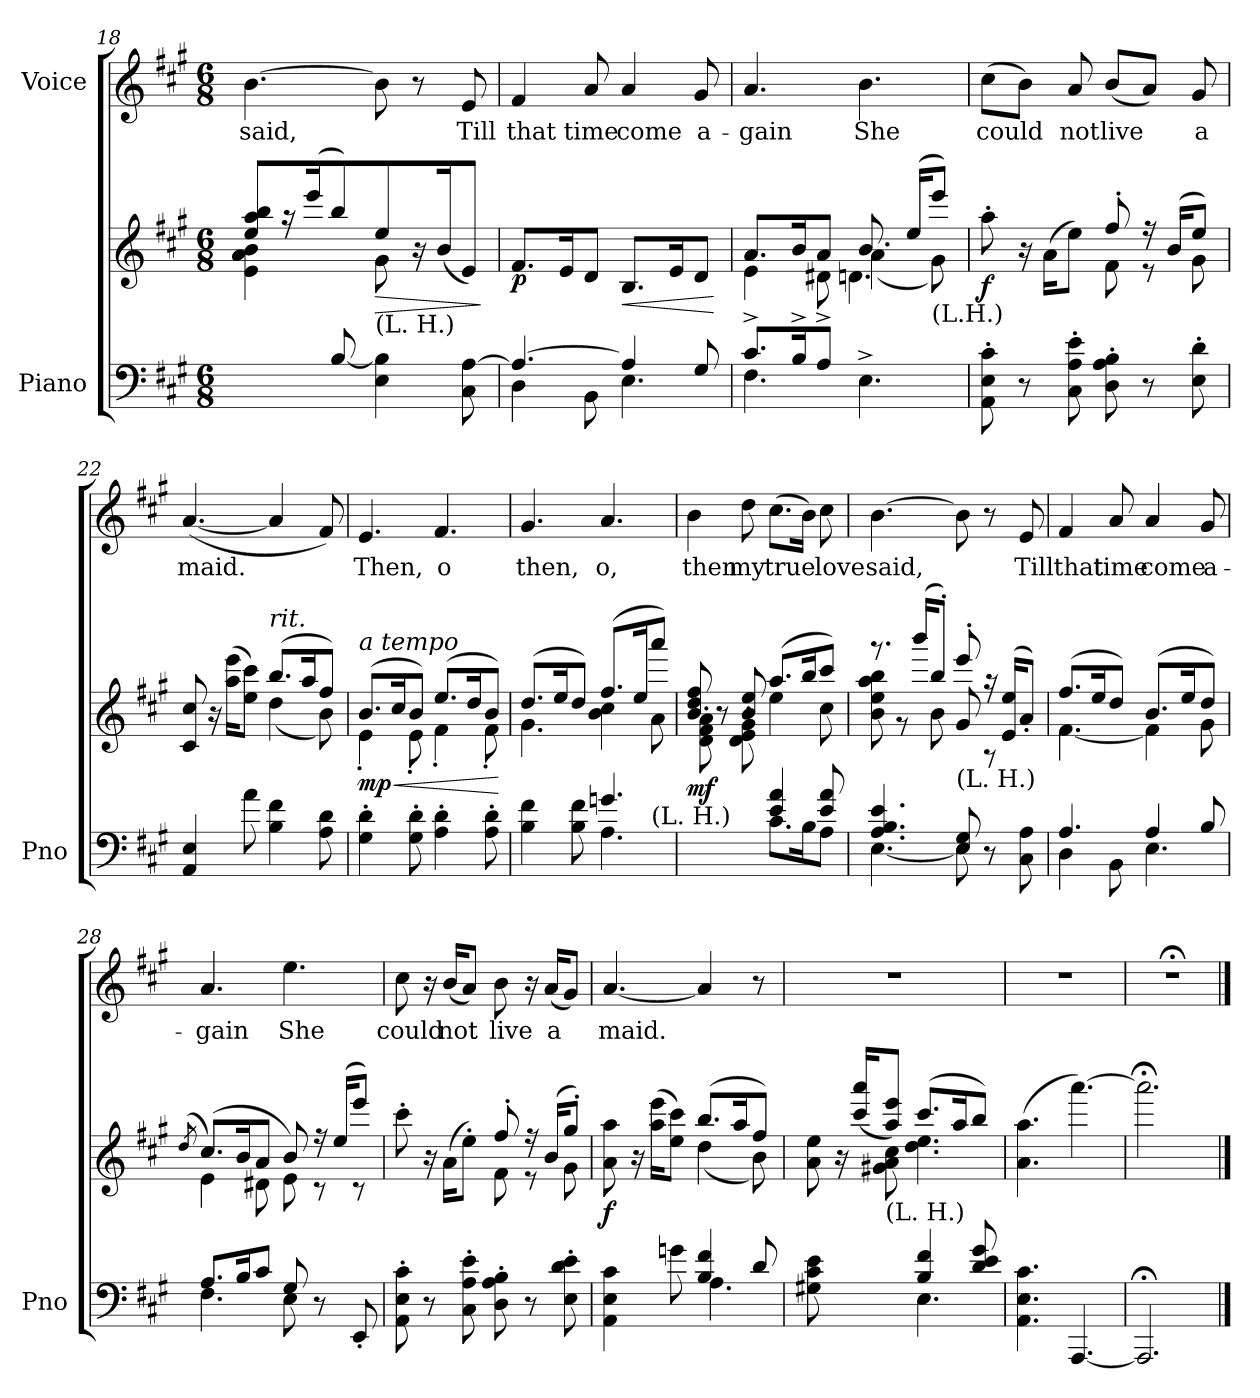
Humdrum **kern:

**kern	**kern	**dynam	**kern	**text
*part2	*part2	*part2	*part1	*part1
*staff3	*staff2	*staff2/3	*staff1	*staff1
*I"Piano	*	*	*I"Voice	*
*I'Pno	*	*	*	*
*clefF4	*clefG2	*	*clefG2	*
*k[f#c#g#]	*k[f#c#g#]	*	*k[f#c#g#]	*
*M6/8	*M6/8	*	*M6/8	*
=18	=18	=18	=18	=18
*	*^	*	*	*
*	*	*^	*	*	*
4ryy	8ee/ 8aa/ 8bb/L	4.ryy	4e\ 4a\ 4b\	.	[4.b\	said,
.	16r	.	.	.	.	.
.	(>16eee/J	.	.	.	.	.
[8B/	8bb/J)	.	2ryy	.	.	.
!	!LO:TX:b:t=(L. H.)	!	!	!	!	!
!	!	!	!	!LO:HP:b	!	!
4E\ 4B\]	8ee/L	8g#\	.	>	8b\]	.
.	16r	4ryy	.	.	8r	.
.	(>16b/J	.	.	.	.	.
8C#\ [>8A\	8e/J)	.	.	.	8e/	Till
*	*v	*v	*v	*	*	*
.	.	]	.	.
=19	=19	=19	=19	=19
*^	*	*	*	*
!	!	!	!LO:DY:b	!	!
4.A/_	4D\	8.f#/L	p	4f#/	that
.	.	16e/K	.	.	.
.	8BB\	8d/J	.	8a/	time
!	!	!	!LO:HP:b	!	!
4A/]	4.E\	8.B/L	<	4a/	come
.	.	16e/K	.	.	.
8G#/	.	8d/J	.	8g#/	a-
*v	*v	*	*	*	*
.	.	[	.	.
=20	=20	=20	=20	=20
*^	*^	*	*	*
*	*	*	*^	*	*	*
8.c#^/L	4.F#\	8.a/L	4e\	4.ryy	.	4.a/	-gain
16B^/K	.	16b/K	.	.	.	.	.
8A^/J	.	8a/J	8d#X\	.	.	.	.
4.E^\	4.ryy	8.b/	(4a\	4.dn\	.	4.b\	She
.	.	(16ee/KL	.	.	.	.	.
!	!	!LO:TX:b:t=(L.H.)	!	!	!	!	!
.	.	8eee/J)	8g#\)	.	.	.	.
*v	*v	*	*	*	*	*	*
*	*	*v	*v	*	*	*
=21	=21	=21	=21	=21	=21
!	!	!	!LO:DY:b	!	!
8AA\' 8E\' 8c#\'	8aa'\	4.ryy	f	(8cc#\L	could
8r	16r	.	.	8b\J)	.
.	(16a\KL	.	.	.	.
8C#\' 8A\' 8e\'	8ee\J)	.	.	8a/	not
8D\' 8A\' 8B\'	8ff#'/	8f#\	.	(8b/L	live
8r	16r	8r	.	8a/J)	.
.	(16b/KL	.	.	.	.
8E\' 8d\'	8ee/J)	8g#\	.	8g#/	a
=22	=22	=22	=22	=22	=22
4AA/ 4E/	8c#/ 8cc#/	4.ryy	.	([4.a/	maid.
.	16r	.	.	.	.
.	(16aa\ 16eee\KL	.	.	.	.
8a\	8ee\ 8ccc#\J)	.	.	.	.
!	!LO:TX:i:t=rit.	!	!	!	!
4B\ 4f#\	(8.bb/L	(4dd\	.	4a/]	.
.	16aa/K	.	.	.	.
8A\ 8d\	8ff#/J)	8b\)	.	8f#/)	.
=23	=23	=23	=23	=23	=23
!	!LO:TX:i:t=a tempo	!	!	!	!
!	!	!	!LO:HP:b	!	!
!	!	!	!LO:DY:n=1:b	!	!
4G#\' 4d\'	(8.b/L	4e'\	< mp	4.e/	Then,
.	16cc#/K	.	.	.	.
8G#\' 8d\'	8b/J)	8e'\	.	.	.
4A\' 4d\'	(8.ee/L	4f#'\	.	4.f#/	o
.	16dd/K	.	.	.	.
8A\' 8d\'	8b/J)	8f#'\	.	.	.
*	*v	*v	*	*	*
.	.	[	.	.
=24	=24	=24	=24	=24
*^	*^	*	*	*
4B\ 4f#\	4.ryy	(8.dd/L	4.g#\	.	4.g#/	then,
.	.	16ee/K	.	.	.	.
8B\ 8f#\	.	8dd/J)	.	.	.	.
4.gn/	4.A\	(8.ff#/L	4b\ 4cc#\	.	4.a/	o,
.	.	16ee/K	.	.	.	.
!	!	!LO:TX:b:t=(L. H.)	!	!	!	!
.	.	8aaa/J)	8a\	.	.	.
=25	=25	=25	=25	=25	=25	=25
*	*	*	*^	*	*	*
!	!	!	!	!	!LO:DY:b	!	!
8ryy	4.ryy	8b/ 8dd/ 8ff#/	4.ryy	8d\'< 8f#\'< 8a\'<	mf	4b\	then
8ryy	.	8r	.	8ryy	.	.	.
8ryy	.	8b/ 8ee/	.	8d\'< 8e\'< 8g#\'<	.	8dd\	my
4e/ 4a/	8.c#\L	(8.aa/L	4ee\	4.ryy	.	(8.cc#\L	true
.	16B\K	16bb/K	.	.	.	16b\Jk)	.
8e/ 8a/	8A\J	8ccc#/J)	8cc#\	.	.	8cc#\	love
*	*	*	*v	*v	*	*	*
=26	=26	=26	=26	=26	=26	=26
4.A/ 4.B/ 4.e/	[4.E\	8.r	8b\ 8ee\ 8aa\ 8bb\	.	[4.b\	said,
.	.	.	8r	.	.	.
.	.	(16bbb/KL	.	.	.	.
.	.	8bb'/J)	8b\	.	.	.
!	!	!LO:TX:b:t=(L. H.)	!	!	!	!
8E/ 8G#/	8E\]	8eee'/	8g#/	.	8b\]	.
8r	4ryy	16r	8r	.	8r	.
.	.	(16e/ 16ee/KL	.	.	.	.
8C#\ 8A\	.	8a'>/J)	8ryy	.	8e/	Till
=27	=27	=27	=27	=27	=27	=27
4.A/	4D\	(8.ff#/L	[4.f#\	.	4f#/	that
.	.	16ee/K	.	.	.	.
.	8BB\	8dd/J)	.	.	8a/	time
4A/	4.E\	(8.b/L	4f#\]	.	4a/	come
.	.	16ee/K	.	.	.	.
8B/	.	8dd/J)	8g#\	.	8g#/	a-
=28	=28	=28	=28	=28	=28	=28
.	.	(8qdd/	.	.	.	.
8.A/L	4.F#\	(8.cc#/L)	4e\	.	4.a/	-gain
16B/K	.	16b/K	.	.	.	.
8c#/J	.	8a/J	8d#X\	.	.	.
8G#/	8E\	8b/)	8e\	.	4.ee\	She
8r	4ryy	16r	8r	.	.	.
.	.	(16ee/KL	.	.	.	.
8EE'/	.	8eee/J)	8r	.	.	.
*v	*v	*	*	*	*	*
=29	=29	=29	=29	=29	=29
8AA\' 8E\' 8c#\'	8ccc#'\	4.ryy	.	8cc#\	could
8r	16r	.	.	16r	.
.	(16a\KL	.	.	(16b/KL	not_
8C#\' 8A\' 8e\'	8ee'\J)	.	.	8a/J)	.
8D\' 8A\' 8B\'	8ff#'/	8f#\	.	8b\	live
8r	16r	8r	.	16r	.
.	(16b/KL	.	.	(16a/KL	a
8E\' 8d\' 8e\'	8gg#'/J)	8g#\	.	8g#/J)	.
=30	=30	=30	=30	=30	=30
*^	*	*	*	*	*
!	!	!	!	!LO:DY:b	!	!
4AA\ 4E\ 4c#\	4.ryy	8a\ 8aa\	4.ryy	f	[4.a/	maid.
.	.	16r	.	.	.	.
.	.	(16aa\ 16eee\KL	.	.	.	.
8gn\	.	8ee\ 8ccc#\J)	.	.	.	.
4B/ 4f#/	4.A\	(8.bb/L	(4dd\	.	4a/]	.
.	.	16aa/K	.	.	.	.
8d/	.	8ff#/J)	8b\)	.	8r	.
=31	=31	=31	=31	=31	=31	=31
*	*	*	*^	*	*	*
8G#X\ 8c#\ 8e\	4.ryy	8a\ 8ee\	4.ryy	4ryy	.	2.r	.
8ryy	.	16r	.	.	.	.	.
.	.	(>16ccc#/ 16aaa/KL	.	.	.	.	.
!LO:TX:a:t=(L. H.)	!	!	!	!	!	!	!
8ryy	.	8aa/ 8eee/J)	.	8g#X\ 8a\ 8cc#\	.	.	.
4B/ 4f#/	4.E\	(8.ccc#/L	4.dd\ 4.ee\	4.ryy	.	.	.
.	.	16aa/K	.	.	.	.	.
8d/ 8e/ 8g#/	.	8bb/J)	.	.	.	.	.
*v	*v	*	*	*	*	*	*
*	*v	*v	*v	*	*	*
=32	=32	=32	=32	=32
4.AA\ 4.E\ 4.c#\	(4.a\ 4.aa\	.	2.r	.
[4.AAA/	[4.aaa\)	.	.	.
=33	=33	=33	=33	=33
2.AAA;</]	2.aaa;<\]	.	2.r;<	.
==	==	==	==	==
*-	*-	*-	*-	*-
